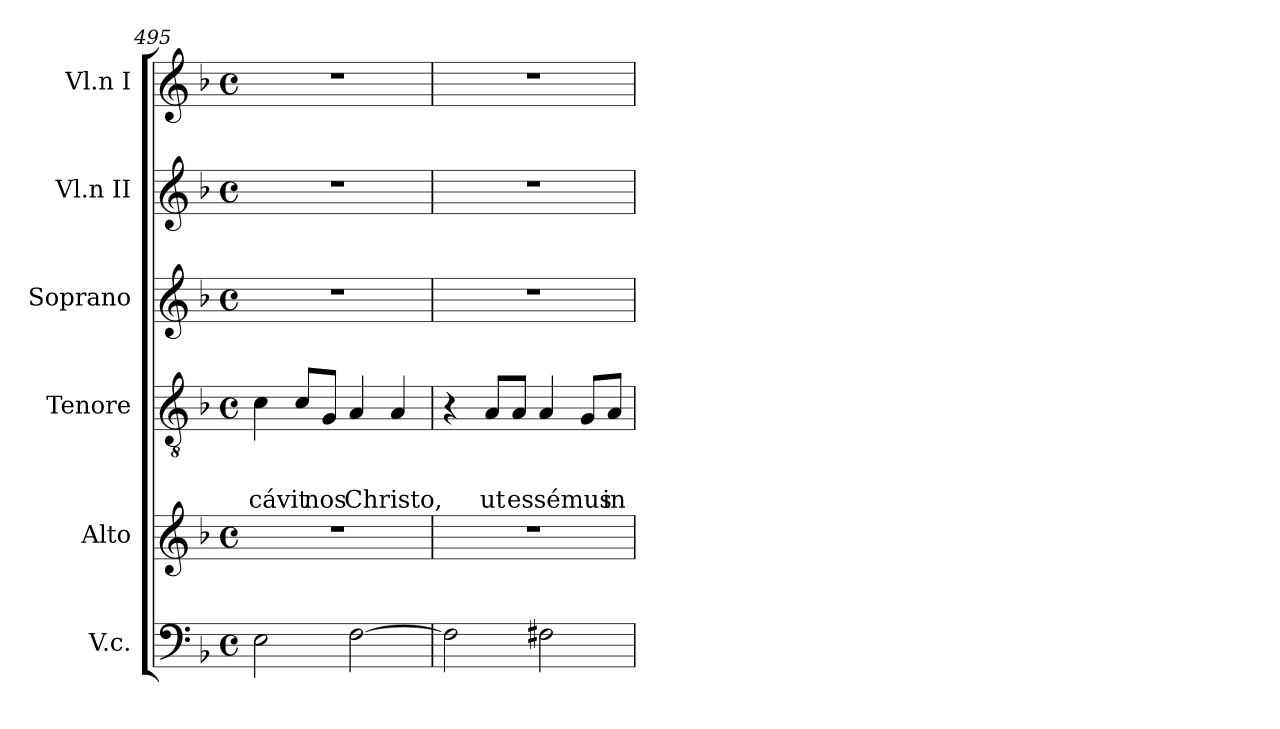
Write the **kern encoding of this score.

**kern	**kern	**kern	**text	**text	**text	**kern	**kern	**kern
*part6	*part5	*part4	*part4	*part4	*part4	*part3	*part2	*part1
*staff6	*staff5	*staff4	*staff4	*staff4	*staff4	*staff3	*staff2	*staff1
*I"V.c.	*I"Alto	*I"Tenore	*	*	*	*I"Soprano	*I"Vl.n II	*I"Vl.n I
*I'V.c.	*I'Alto	*I'Tenore	*	*	*	*I'Soprano	*I'Vl.n II	*I'Vl.n I
*clefF4	*clefG2	*clefGv2	*	*	*	*clefG2	*clefG2	*clefG2
*k[b-]	*k[b-]	*k[b-]	*	*	*	*k[b-]	*k[b-]	*k[b-]
*F:	*F:	*F:	*	*	*	*F:	*F:	*F:
*M4/4	*M4/4	*M4/4	*	*	*	*M4/4	*M4/4	*M4/4
*met(c)	*met(c)	*met(c)	*	*	*	*met(c)	*met(c)	*met(c)
=495	=495	=495	=495	=495	=495	=495	=495	=495
!	!	!	!	!	!LO:LY:b	!	!	!
2E\	1r	4c\	.	.	cávit	1r	1r	1r
.	.	8c/L	.	.	.	.	.	.
!	!	!	!	!	!LO:LY:b	!	!	!
.	.	8G/J	.	.	nos	.	.	.
!	!	!	!	!	!LO:LY:b	!	!	!
[>2F\	.	4A/	.	.	Christo,	.	.	.
.	.	4A/	.	.	.	.	.	.
=496	=496	=496	=496	=496	=496	=496	=496	=496
2F\]	1r	4r	.	.	.	1r	1r	1r
!	!	!	!	!	!LO:LY:b	!	!	!
.	.	8A/L	.	.	ut	.	.	.
!	!	!	!	!	!LO:LY:b	!	!	!
.	.	8A/J	.	.	essémus	.	.	.
2F#X\	.	4A/	.	.	.	.	.	.
.	.	8G/L	.	.	.	.	.	.
!	!	!	!	!	!LO:LY:b	!	!	!
.	.	8A/J	.	.	in	.	.	.
=	=	=	=	=	=	=	=	=
*-	*-	*-	*-	*-	*-	*-	*-	*-
